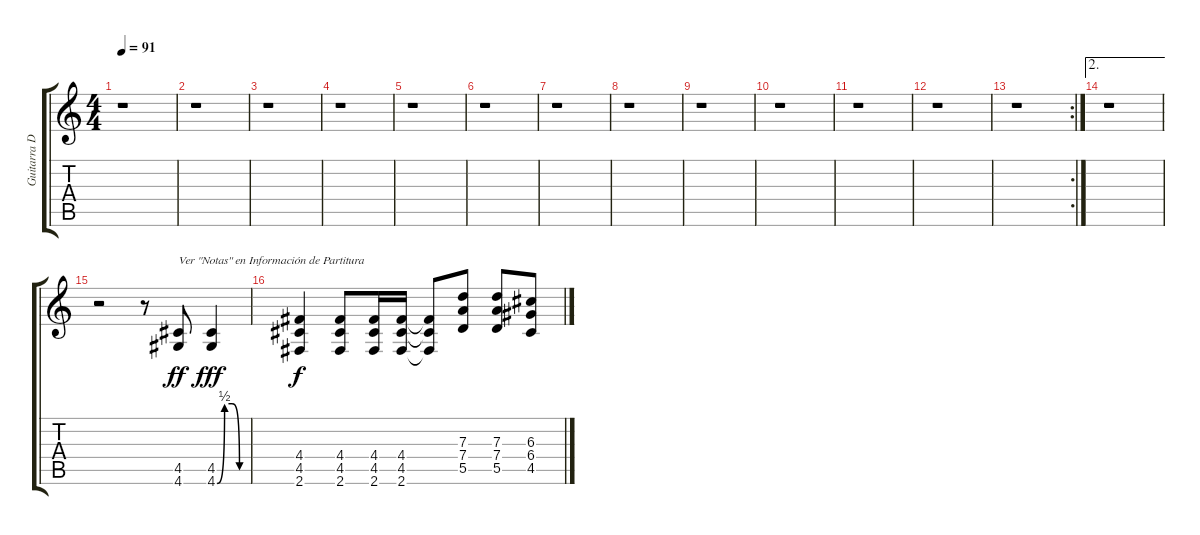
\track ("Guitarra Distorsión" "Guitarra D") {instrument distortionguitar}
\staff {score tabs}
\tuning (E4 B3 G3 D3 A2 E2) {hide}
\ts (4 4)
\tempo 91
\clef g2
\ks c
r.1{dy ff} |
r.1 |
r.1 |
r.1 |
r.1 |
r.1 |
r.1 |
r.1 |
r.1 |
r.1 |
r.1 |
r.1 |
\rc 2
r.1 |
\ae 2
r.1 |
r.2 r.8 (4.5 4.6).8{txt "Ver \"Notas\" en Información de Partitura"} (4.5 4.6{be (custom 0 0 15 2 30 2 45 0 60 0)}).4{dy fff} |
(4.4 4.5 2.6).4{dy f} (4.4 4.5 2.6).8 (4.4 4.5 2.6).16 (4.4 4.5 2.6).16 (4.4{t} 4.5{t} 2.6{t}).8 (7.3 7.4 5.5).8 (7.3 7.4 5.5).8 (6.3 6.4 4.5).8
